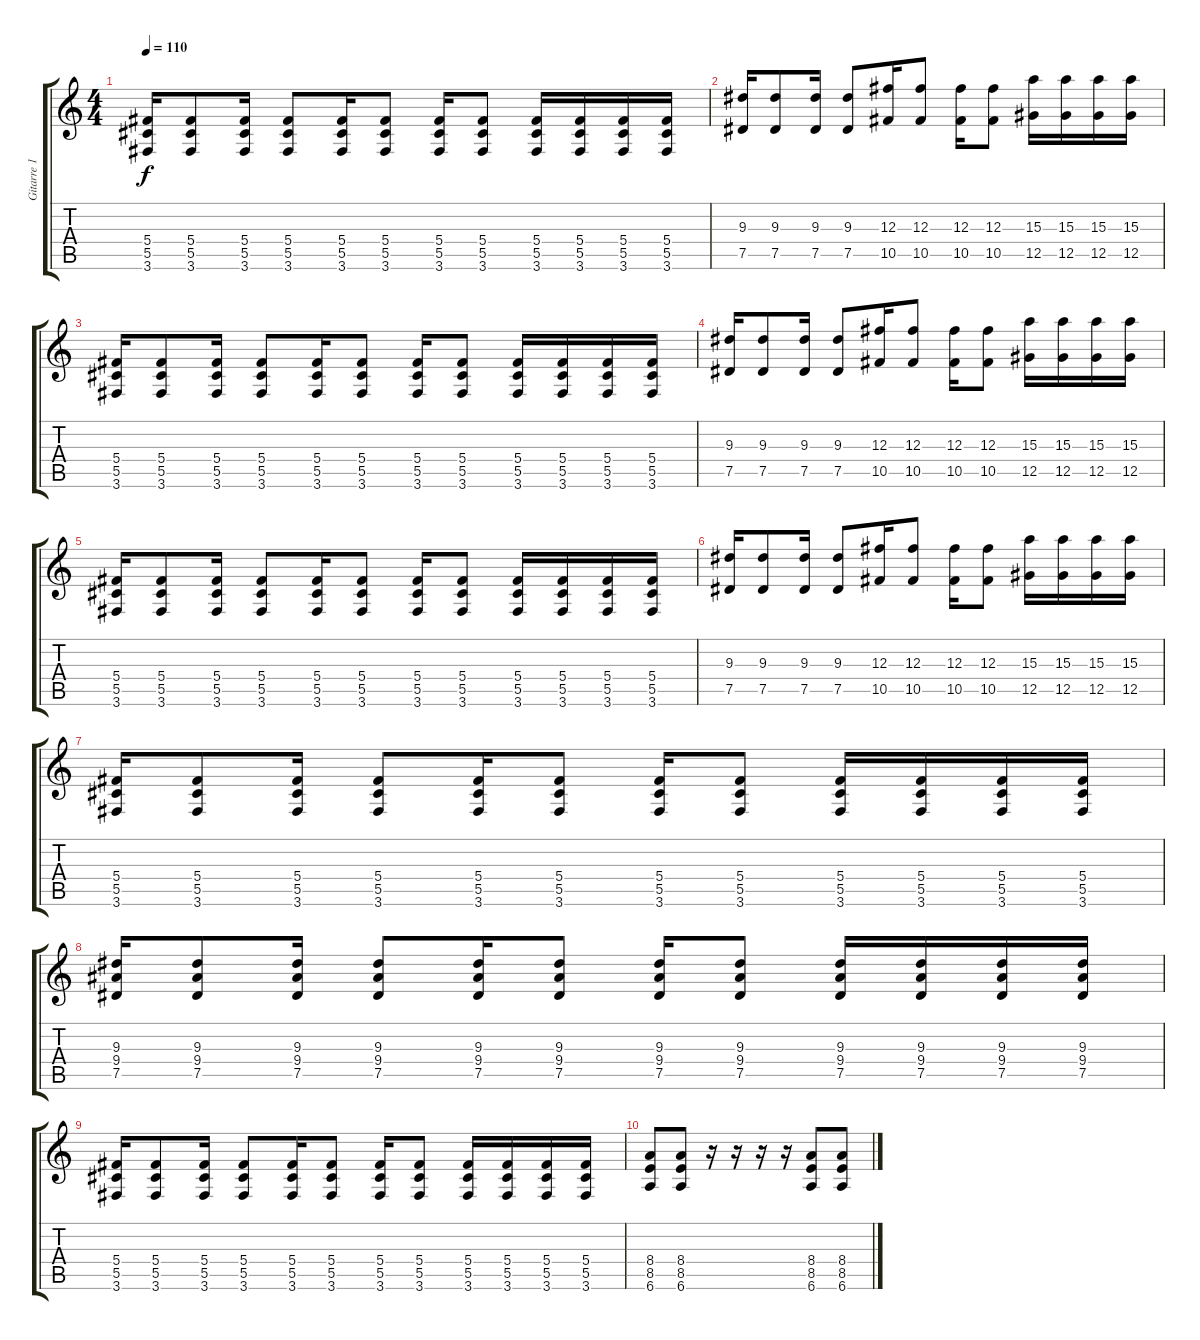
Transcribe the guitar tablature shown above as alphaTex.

\track ("Gitarre 1" "Gitarre 1") {instrument distortionguitar}
\staff {score tabs}
\tuning (Eb4 Bb3 Gb3 Db3 Ab2 Eb2) {hide}
\ts (4 4)
\tempo 110
\clef g2
\ks c
(5.4 5.5 3.6).16{dy f} (5.4 5.5 3.6).8 (5.4 5.5 3.6).16 (5.4 5.5 3.6).8 (5.4 5.5 3.6).16 (5.4 5.5 3.6).8 (5.4 5.5 3.6).16 (5.4 5.5 3.6).8 (5.4 5.5 3.6).16 (5.4 5.5 3.6).16 (5.4 5.5 3.6).16 (5.4 5.5 3.6).16 |
(9.3 7.5).16 (9.3 7.5).8 (9.3 7.5).16 (9.3 7.5).8 (12.3 10.5).16 (12.3 10.5).8 (12.3 10.5).16 (12.3 10.5).8 (15.3 12.5).16 (15.3 12.5).16 (15.3 12.5).16 (15.3 12.5).16 |
(5.4 5.5 3.6).16 (5.4 5.5 3.6).8 (5.4 5.5 3.6).16 (5.4 5.5 3.6).8 (5.4 5.5 3.6).16 (5.4 5.5 3.6).8 (5.4 5.5 3.6).16 (5.4 5.5 3.6).8 (5.4 5.5 3.6).16 (5.4 5.5 3.6).16 (5.4 5.5 3.6).16 (5.4 5.5 3.6).16 |
(9.3 7.5).16 (9.3 7.5).8 (9.3 7.5).16 (9.3 7.5).8 (12.3 10.5).16 (12.3 10.5).8 (12.3 10.5).16 (12.3 10.5).8 (15.3 12.5).16 (15.3 12.5).16 (15.3 12.5).16 (15.3 12.5).16 |
(5.4 5.5 3.6).16 (5.4 5.5 3.6).8 (5.4 5.5 3.6).16 (5.4 5.5 3.6).8 (5.4 5.5 3.6).16 (5.4 5.5 3.6).8 (5.4 5.5 3.6).16 (5.4 5.5 3.6).8 (5.4 5.5 3.6).16 (5.4 5.5 3.6).16 (5.4 5.5 3.6).16 (5.4 5.5 3.6).16 |
(9.3 7.5).16 (9.3 7.5).8 (9.3 7.5).16 (9.3 7.5).8 (12.3 10.5).16 (12.3 10.5).8 (12.3 10.5).16 (12.3 10.5).8 (15.3 12.5).16 (15.3 12.5).16 (15.3 12.5).16 (15.3 12.5).16 |
(5.4 5.5 3.6).16 (5.4 5.5 3.6).8 (5.4 5.5 3.6).16 (5.4 5.5 3.6).8 (5.4 5.5 3.6).16 (5.4 5.5 3.6).8 (5.4 5.5 3.6).16 (5.4 5.5 3.6).8 (5.4 5.5 3.6).16 (5.4 5.5 3.6).16 (5.4 5.5 3.6).16 (5.4 5.5 3.6).16 |
(9.3 9.4 7.5).16 (9.3 9.4 7.5).8 (9.3 9.4 7.5).16 (9.3 9.4 7.5).8 (9.3 9.4 7.5).16 (9.3 9.4 7.5).8 (9.3 9.4 7.5).16 (9.3 9.4 7.5).8 (9.3 9.4 7.5).16 (9.3 9.4 7.5).16 (9.3 9.4 7.5).16 (9.3 9.4 7.5).16 |
(5.4 5.5 3.6).16 (5.4 5.5 3.6).8 (5.4 5.5 3.6).16 (5.4 5.5 3.6).8 (5.4 5.5 3.6).16 (5.4 5.5 3.6).8 (5.4 5.5 3.6).16 (5.4 5.5 3.6).8 (5.4 5.5 3.6).16 (5.4 5.5 3.6).16 (5.4 5.5 3.6).16 (5.4 5.5 3.6).16 |
(8.4 8.5 6.6).8 (8.4 8.5 6.6).8 r.16 r.16 r.16 r.16 (8.4 8.5 6.6).8 (8.4 8.5 6.6).8
